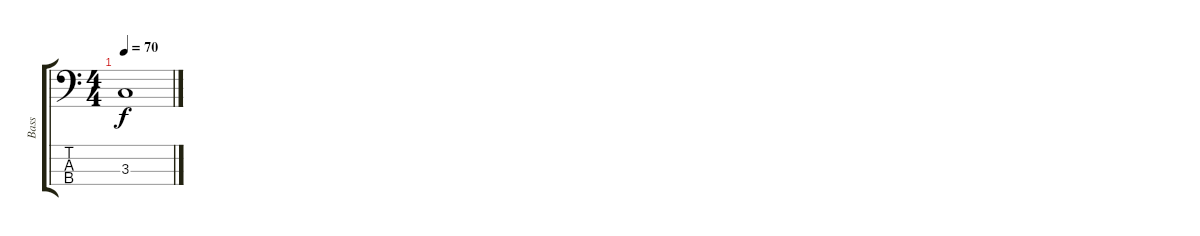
\track ("Bass" "Bass") {instrument electricbassfinger}
\staff {score tabs}
\tuning (G2 D2 A1 E1) {hide}
\ts (4 4)
\tempo 70
\clef f4
\ks c
3.3{t}.1{dy f}
